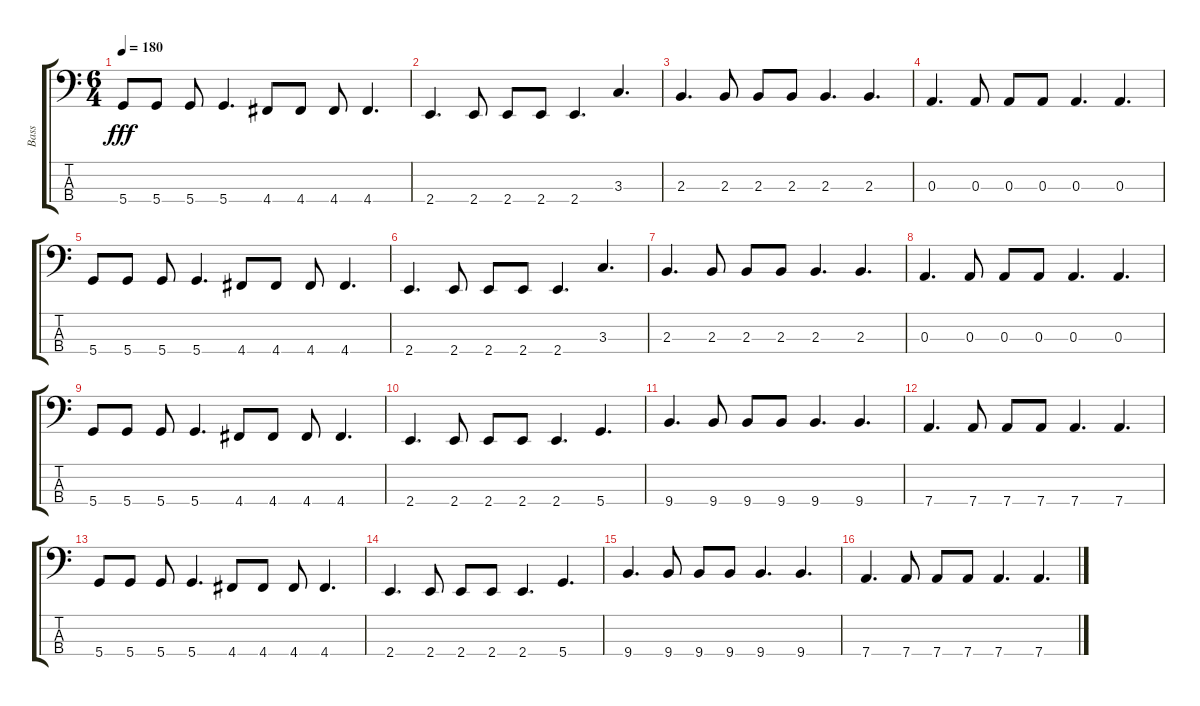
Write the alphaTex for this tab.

\track ("Bass" "Bass") {instrument electricbassfinger}
\staff {score tabs}
\tuning (G2 D2 A1 D1) {hide}
\ts (6 4)
\tempo 180
\clef f4
\ks c
5.4.8{dy fff} 5.4.8 5.4.8 5.4.4{d} 4.4.8 4.4.8 4.4.8 4.4.4{d} |
2.4.4{d} 2.4.8 2.4.8 2.4.8 2.4.4{d} 3.3.4{d} |
2.3.4{d} 2.3.8 2.3.8 2.3.8 2.3.4{d} 2.3.4{d} |
0.3.4{d} 0.3.8 0.3.8 0.3.8 0.3.4{d} 0.3.4{d} |
5.4.8 5.4.8 5.4.8 5.4.4{d} 4.4.8 4.4.8 4.4.8 4.4.4{d} |
2.4.4{d} 2.4.8 2.4.8 2.4.8 2.4.4{d} 3.3.4{d} |
2.3.4{d} 2.3.8 2.3.8 2.3.8 2.3.4{d} 2.3.4{d} |
0.3.4{d} 0.3.8 0.3.8 0.3.8 0.3.4{d} 0.3.4{d} |
5.4.8 5.4.8 5.4.8 5.4.4{d} 4.4.8 4.4.8 4.4.8 4.4.4{d} |
2.4.4{d} 2.4.8 2.4.8 2.4.8 2.4.4{d} 5.4.4{d} |
9.4.4{d} 9.4.8 9.4.8 9.4.8 9.4.4{d} 9.4.4{d} |
7.4.4{d} 7.4.8 7.4.8 7.4.8 7.4.4{d} 7.4.4{d} |
5.4.8 5.4.8 5.4.8 5.4.4{d} 4.4.8 4.4.8 4.4.8 4.4.4{d} |
2.4.4{d} 2.4.8 2.4.8 2.4.8 2.4.4{d} 5.4.4{d} |
9.4.4{d} 9.4.8 9.4.8 9.4.8 9.4.4{d} 9.4.4{d} |
7.4.4{d} 7.4.8 7.4.8 7.4.8 7.4.4{d} 7.4.4{d}
